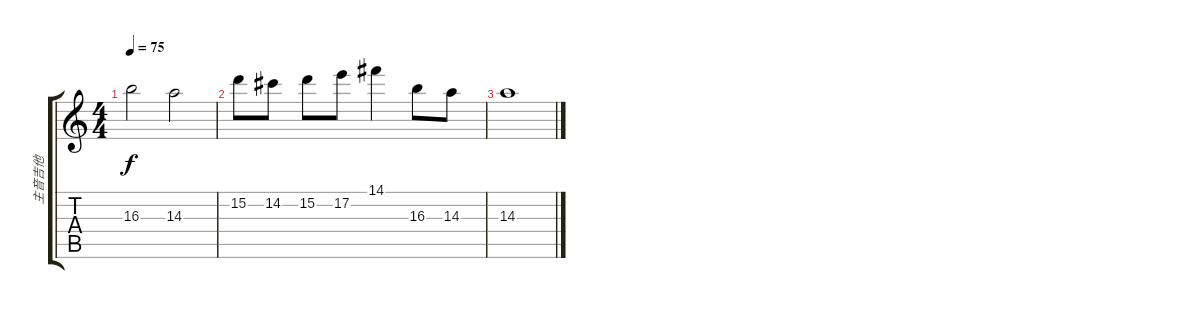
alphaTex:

\track ("主音吉他" "主音吉他") {instrument distortionguitar}
\staff {score tabs}
\tuning (E4 B3 G3 D3 A2 E2) {hide}
\ts (4 4)
\tempo 75
\clef g2
\ks c
16.3.2{dy f} 14.3.2 |
15.2.8 14.2.8 15.2.8 17.2.8 14.1.4 16.3.8 14.3.8 |
14.3.1
